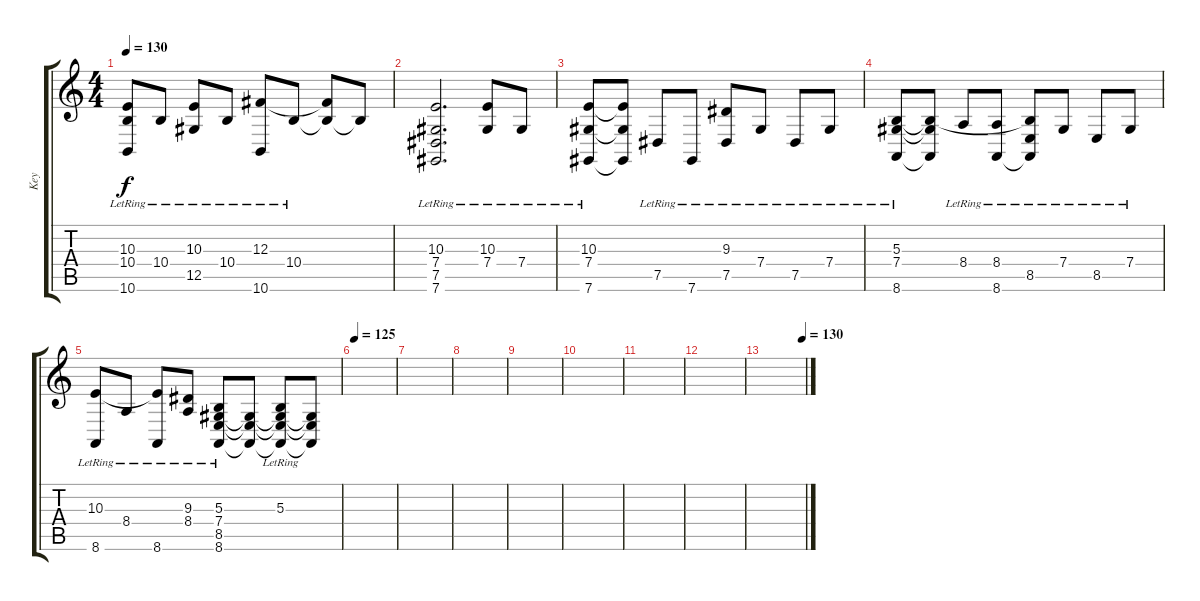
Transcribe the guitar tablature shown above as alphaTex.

\track ("Key" "Key") {instrument acousticgrandpiano}
\staff {score tabs}
\tuning (Eb4 Bb3 Gb3 Db3 Ab2 Db2) {hide}
\ts (4 4)
\tempo 130
\clef g2
\ks c
(10.3{lr} 10.4{lr} 10.6{lr}).8{dy f} 10.4{lr}.8 (10.3{lr} 12.5{lr}).8 10.4{lr}.8 (12.3{lr} 10.6{lr}).8 10.4{lr}.8 (12.3{t} 10.4{t}).8 10.4{t}.8 |
(10.3{lr} 7.4{lr} 7.5{lr} 7.6{lr}).2{d} (10.3{lr} 7.4{lr}).8 7.4{lr}.8 |
(10.3{lr} 7.4{lr} 7.6{lr}).8 (10.3{t} 7.4{t} 7.6{t}).8 7.5{lr}.8 7.6{lr}.8 (9.3{lr} 7.5{lr}).8 7.4{lr}.8 7.5{lr}.8 7.4{lr}.8 |
(5.3 7.4{lr} 8.6{lr}).8 (5.3{t} 7.4{t} 8.6{t}).8 8.4{lr}.8 (8.4{lr} 8.6{lr}).8 (5.3{t} 8.5{lr} 8.6{t}).8 7.4{lr}.8 8.5{lr}.8 7.4{lr}.8 |
(10.3{lr} 8.6{lr}).8 8.4{lr}.8 (10.3{t} 8.6{lr}).8 (9.3{lr} 8.4{lr}).8 (5.3{lr} 7.4{lr} 8.5{lr} 8.6{lr}).8 (7.4{t} 8.5{t} 8.6{t}).8 (5.3{lr} 7.4{t} 8.5{t} 8.6{t}).8 (7.4{t} 8.5{t} 8.6{t}).8 |
\tempo 125
|
|
|
|
|
|
|
\tempo (130 0.9375)
